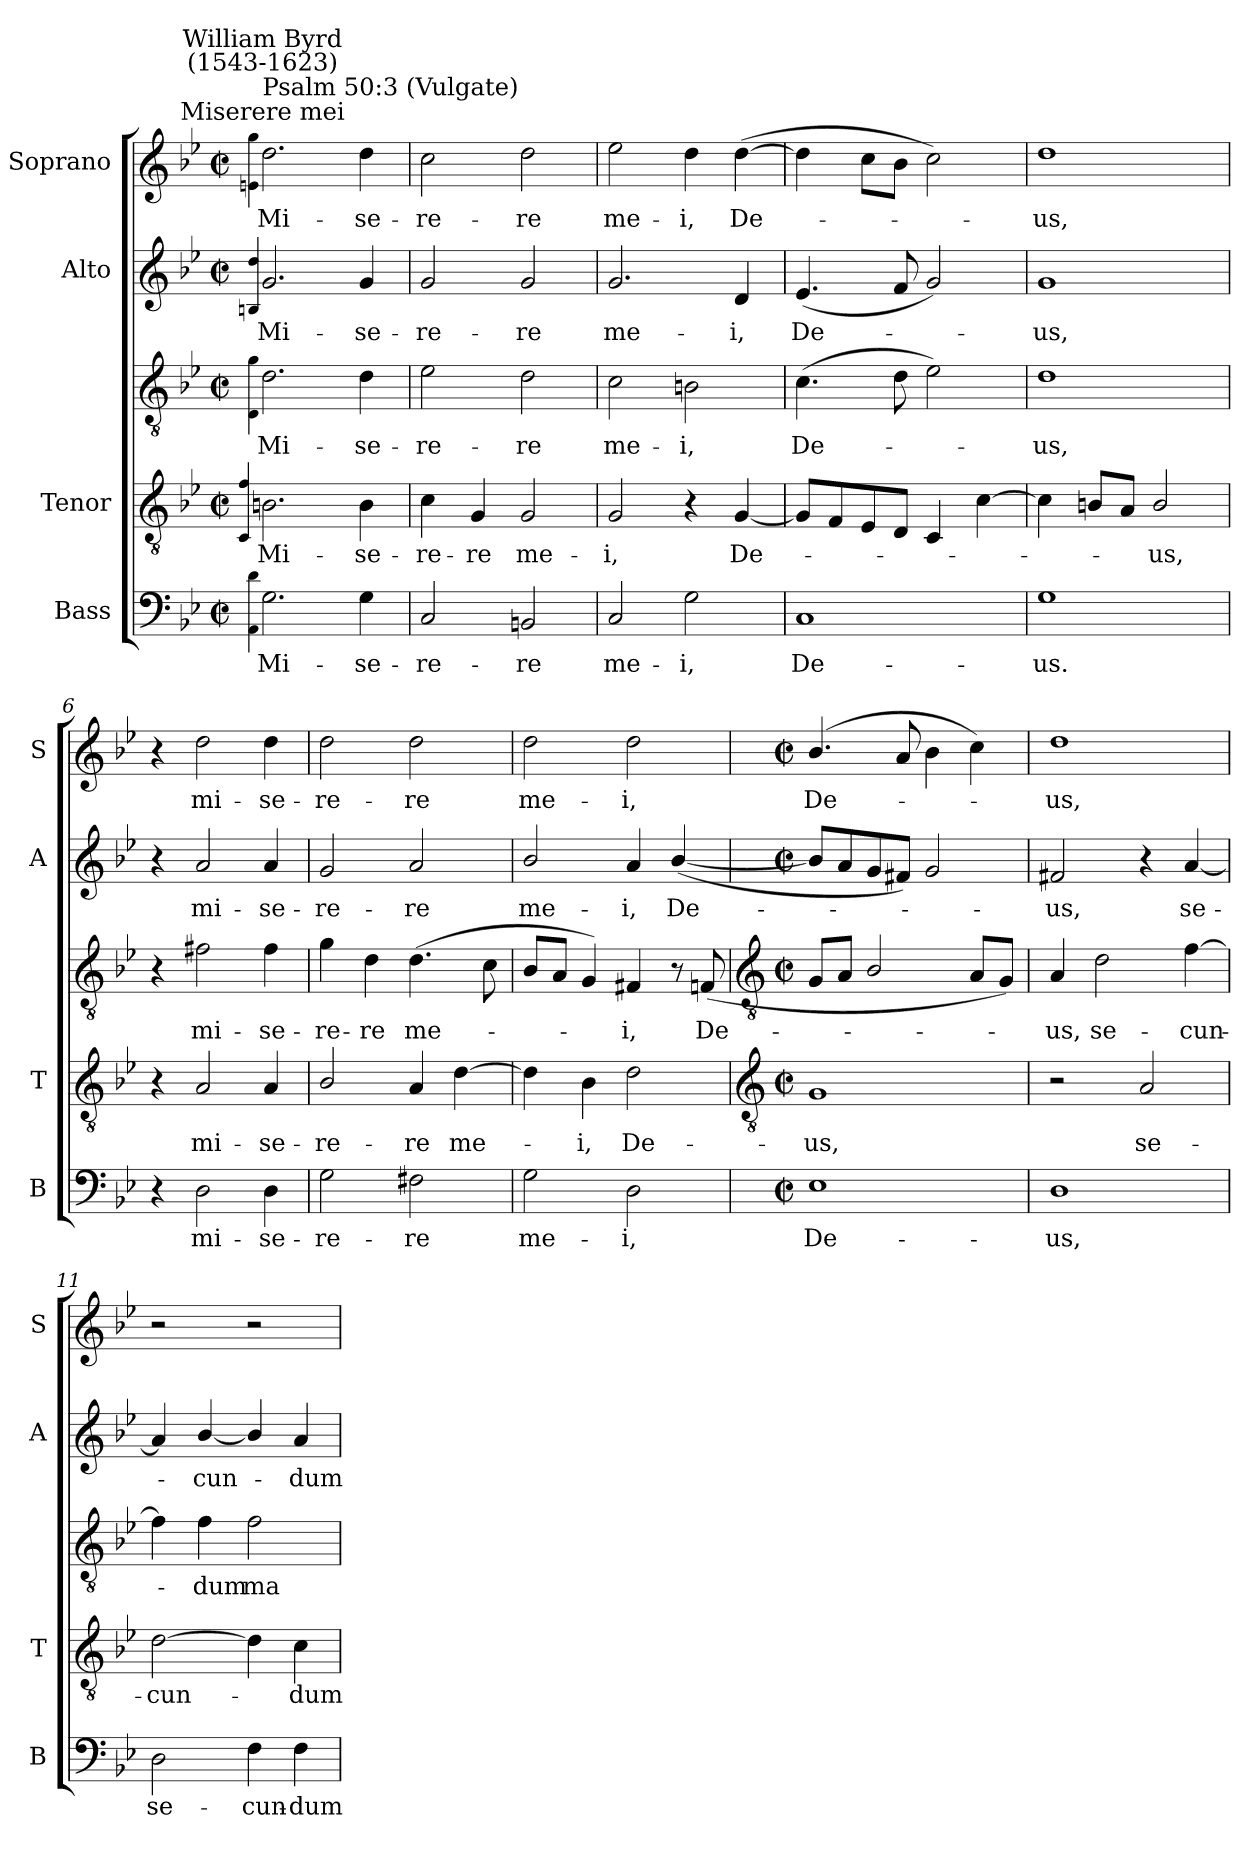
**kern	**text	**kern	**text	**kern	**text	**kern	**text	**kern	**text
*part4	*part4	*part3	*part3	*part3	*part3	*part2	*part2	*part1	*part1
*staff5	*staff5	*staff4	*staff4	*staff3	*staff3	*staff2	*staff2	*staff1	*staff1
*I"Bass	*	*I"Tenor	*	*	*	*I"Alto	*	*I"Soprano	*
*I'B	*	*I'T	*	*	*	*I'A	*	*I'S	*
*clefF4	*	*clefGv2	*	*clefGv2	*	*clefG2	*	*clefG2	*
*k[b-e-]	*	*k[b-e-]	*	*k[b-e-]	*	*k[b-e-]	*	*k[b-e-]	*
*B-:	*	*B-:	*	*B-:	*	*B-:	*	*B-:	*
*M2/2	*	*M2/2	*	*M2/2	*	*M2/2	*	*M2/2	*
*met(c|)	*	*met(c|)	*	*met(c|)	*	*met(c|)	*	*met(c|)	*
=1	=1	=1	=1	=1	=1	=1	=1	=1	=1
4qqAA 4qqd	.	4qqC 4qqf	.	4qqD 4qqg	.	4qqBn 4qqdd	.	4qqen 4qqgg	.
!	!	!	!	!	!	!	!	!LO:TX:a:cj:t=Miserere mei	!
!	!	!	!	!	!	!	!	!LO:TX:a:t=Psalm 50&colon;3 (Vulgate)	!
!	!	!	!	!	!	!	!	!LO:TX:a:cj:t=William Byrd\n(1543-1623)	!
!	!LO:LY:b	!	!LO:LY:b	!	!LO:LY:b	!	!LO:LY:b	!	!LO:LY:b
2.G	Mi-	2.Bn	-Mi-	2.d	Mi-	2.g	Mi-	2.dd	Mi-
!	!LO:LY:b	!	!LO:LY:b	!	!LO:LY:b	!	!LO:LY:b	!	!LO:LY:b
4G	-se-	4B	-se-	4d	-se-	4g	-se-	4dd	-se-
=2	=2	=2	=2	=2	=2	=2	=2	=2	=2
!	!LO:LY:b	!	!LO:LY:b	!	!LO:LY:b	!	!LO:LY:b	!	!LO:LY:b
2C	-re-	4c	re-	2e-	-re-	2g	-re-	2cc	-re-
!	!	!	!LO:LY:b	!	!	!	!	!	!
.	.	4G	-re	.	.	.	.	.	.
!	!LO:LY:b	!	!LO:LY:b	!	!LO:LY:b	!	!LO:LY:b	!	!LO:LY:b
2BBn	-re	2G	me-	2d	-re	2g	-re	2dd	-re
=3	=3	=3	=3	=3	=3	=3	=3	=3	=3
!	!LO:LY:b	!	!LO:LY:b	!	!LO:LY:b	!	!LO:LY:b	!	!LO:LY:b
2C	me-	2G	i,	2c	-me-	2.g	me-	2ee-	me-
!	!LO:LY:b	!	!	!	!LO:LY:b	!	!	!	!LO:LY:b
2G	-i,	4r	.	2Bn	-i,	.	.	4dd	-i,
!	!	!	!LO:LY:b	!	!	!	!LO:LY:b	!	!LO:LY:b
.	.	[4G	De-	.	.	4d	-i,	(>[4dd	De-
=4	=4	=4	=4	=4	=4	=4	=4	=4	=4
!	!LO:LY:b	!	!	!	!LO:LY:b	!	!LO:LY:b	!	!
1C	De-	8GL]	.	(>4.c	De-	(<4.e-	De-	4dd]	.
.	.	8F	.	.	.	.	.	.	.
.	.	8E-	.	.	.	.	.	8ccL	.
.	.	8DJ	.	8d	.	8f	.	8b-J	.
.	.	4C	.	2e-)	.	2g)	.	2cc)	.
.	.	[4c	.	.	.	.	.	.	.
=5	=5	=5	=5	=5	=5	=5	=5	=5	=5
!	!LO:LY:b	!	!	!	!LO:LY:b	!	!LO:LY:b	!	!LO:LY:b
1G	-us.	4c]	.	1d	us,	1g	us,	1dd	us,
.	.	8BnL	.	.	.	.	.	.	.
.	.	8AJ	.	.	.	.	.	.	.
!	!	!	!LO:LY:b	!	!	!	!	!	!
.	.	2B/	us,	.	.	.	.	.	.
=6	=6	=6	=6	=6	=6	=6	=6	=6	=6
4r	.	4r	.	4r	.	4r	.	4r	.
!	!LO:LY:b	!	!LO:LY:b	!	!LO:LY:b	!	!LO:LY:b	!	!LO:LY:b
2D	mi-	2A	-mi-	2f#X	mi-	2a	mi-	2dd	mi-
!	!LO:LY:b	!	!LO:LY:b	!	!LO:LY:b	!	!LO:LY:b	!	!LO:LY:b
4D	-se-	4A	-se-	4f#	-se-	4a	-se-	4dd	-se-
=7	=7	=7	=7	=7	=7	=7	=7	=7	=7
!	!LO:LY:b	!	!LO:LY:b	!	!LO:LY:b	!	!LO:LY:b	!	!LO:LY:b
2G	-re-	2B-/	re-	4g	-re-	2g	-re-	2dd	-re-
!	!	!	!	!	!LO:LY:b	!	!	!	!
.	.	.	.	4d	-re	.	.	.	.
!	!LO:LY:b	!	!LO:LY:b	!	!LO:LY:b	!	!LO:LY:b	!	!LO:LY:b
2F#X	-re	4A	-re	(<4.d	me-	2a	-re	2dd	-re
!	!	!	!LO:LY:b	!	!	!	!	!	!
.	.	[4d	me-	.	.	.	.	.	.
.	.	.	.	8c	.	.	.	.	.
=8	=8	=8	=8	=8	=8	=8	=8	=8	=8
!	!LO:LY:b	!	!	!	!	!	!LO:LY:b	!	!LO:LY:b
2G	me-	4d]	.	8B-L	.	2b-/	me-	2dd	me-
.	.	.	.	8AJ	.	.	.	.	.
!	!	!	!LO:LY:b	!	!	!	!	!	!
.	.	4B-	i,	4G)	.	.	.	.	.
!	!LO:LY:b	!	!LO:LY:b	!	!LO:LY:b	!	!LO:LY:b	!	!LO:LY:b
2D	-i,	2d	De-	4F#X	i,	4a	-i,	2dd	-i,
!	!	!	!	!	!	!	!LO:LY:b	!	!
.	.	.	.	8r	.	(<[4b-/	De-	.	.
!	!	!	!	!	!LO:LY:b	!	!	!	!
.	.	.	.	(<8Fn	De-	.	.	.	.
!!LO:LB:g=z
=9	=9	=9	=9	=9	=9	=9	=9	=9	=9
*	*	*clefGv2	*	*clefGv2	*	*	*	*	*
*M2/2	*	*M2/2	*	*M2/2	*	*M2/2	*	*M2/2	*
*met(c|)	*	*met(c|)	*	*met(c|)	*	*met(c|)	*	*met(c|)	*
!	!LO:LY:b	!	!LO:LY:b	!	!	!	!	!	!LO:LY:b
1E-	De-	1G	-us,	8GL	.	8b-L]	.	(>4.b-/	De-
.	.	.	.	8AJ	.	8a	.	.	.
.	.	.	.	2B-/	.	8g	.	.	.
.	.	.	.	.	.	8f#XJ)	.	8a	.
.	.	.	.	.	.	2g	.	4b-	.
.	.	.	.	8AL	.	.	.	4cc)	.
.	.	.	.	8GJ)	.	.	.	.	.
=10	=10	=10	=10	=10	=10	=10	=10	=10	=10
!	!LO:LY:b	!	!	!	!LO:LY:b	!	!LO:LY:b	!	!LO:LY:b
1D	-us,	2r	.	4A	us,	2f#X	us,	1dd	us,
!	!	!	!	!	!LO:LY:b	!	!	!	!
.	.	.	.	2d	se-	.	.	.	.
!	!	!	!LO:LY:b	!	!	!	!	!	!
.	.	2A	se-	.	.	4r	.	.	.
!	!	!	!	!	!LO:LY:b	!	!LO:LY:b	!	!
.	.	.	.	[4f	-cun-	[4a	se-	.	.
=11	=11	=11	=11	=11	=11	=11	=11	=11	=11
!	!LO:LY:b	!	!LO:LY:b	!	!	!	!	!	!
2D	se-	[2d	cun-	4f]	.	4a]	.	2r	.
!	!	!	!	!	!LO:LY:b	!	!LO:LY:b	!	!
.	.	.	.	4f	-dum	[4b-/	cun-	.	.
!	!LO:LY:b	!	!	!	!LO:LY:b	!	!	!	!
4F	-cun-	4d]	.	2f	ma-	4b-/]	.	2r	.
!	!LO:LY:b	!	!LO:LY:b	!	!	!	!LO:LY:b	!	!
4F	-dum	4c	dum	.	.	4a	dum	.	.
=	=	=	=	=	=	=	=	=	=
*-	*-	*-	*-	*-	*-	*-	*-	*-	*-
